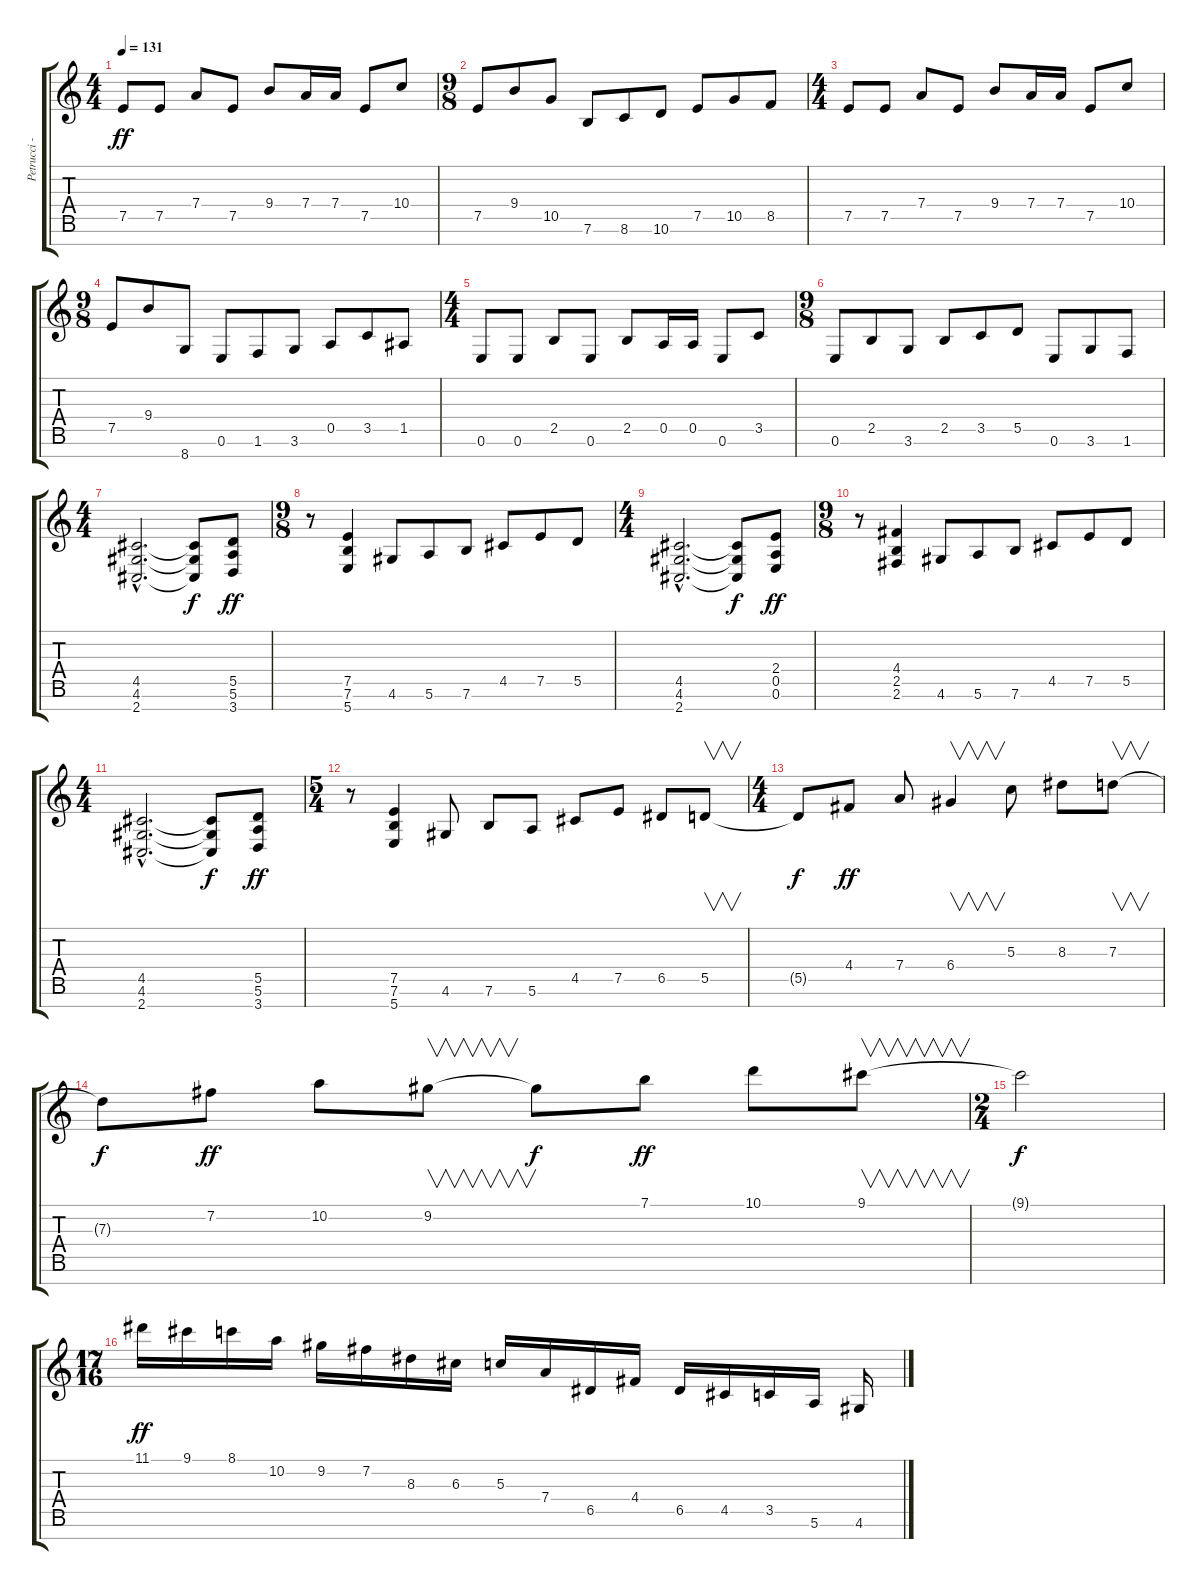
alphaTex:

\track ("Petrucci - Distortion 7st." "Petrucci -") {instrument overdrivenguitar}
\staff {score tabs}
\tuning (E4 B3 G3 D3 A2 E2 B1) {hide}
\ts (4 4)
\tempo 131
\clef g2
\ks c
7.5.8{dy ff} 7.5.8 7.4.8 7.5.8 9.4.8 7.4.16 7.4.16 7.5.8 10.4.8 |
\ts (9 8)
7.5.8 9.4.8 10.5.8 7.6.8 8.6.8 10.6.8 7.5.8 10.5.8 8.5.8 |
\ts (4 4)
7.5.8 7.5.8 7.4.8 7.5.8 9.4.8 7.4.16 7.4.16 7.5.8 10.4.8 |
\ts (9 8)
7.5.8 9.4.8 8.7.8 0.6.8 1.6.8 3.6.8 0.5.8 3.5.8 1.5.8 |
\ts (4 4)
0.6.8 0.6.8 2.5.8 0.6.8 2.5.8 0.5.16 0.5.16 0.6.8 3.5.8 |
\ts (9 8)
0.6.8 2.5.8 3.6.8 2.5.8 3.5.8 5.5.8 0.6.8 3.6.8 1.6.8 |
\ts (4 4)
(4.5{hac} 4.6{hac} 2.7{hac}).2{d} (4.5{t} 4.6{t} 2.7{t}).8{dy f} (5.5 5.6 3.7).8{dy ff} |
\ts (9 8)
r.8 (7.5 7.6 5.7).4 4.6.8 5.6.8 7.6.8 4.5.8 7.5.8 5.5.8 |
\ts (4 4)
(4.5{hac} 4.6{hac} 2.7{hac}).2{d} (4.5{t} 4.6{t} 2.7{t}).8{dy f} (2.4 0.5 0.6).8{dy ff} |
\ts (9 8)
r.8 (4.4 2.5 2.6).4 4.6.8 5.6.8 7.6.8 4.5.8 7.5.8 5.5.8 |
\ts (4 4)
(4.5{hac} 4.6{hac} 2.7{hac}).2{d} (4.5{t} 4.6{t} 2.7{t}).8{dy f} (5.5 5.6 3.7).8{dy ff} |
\ts (5 4)
r.8 (7.5 7.6 5.7).4 4.6.8 7.6.8 5.6.8 4.5.8 7.5.8 6.5.8 5.5.8{v} |
\ts (4 4)
5.5{t}.8{dy f} 4.4.8{dy ff} 7.4.8 6.4.4{v} 5.3.8 8.3.8 7.3.8{v} |
7.3{t}.8{dy f} 7.2.8{dy ff} 10.2.8 9.2.8{v} 9.2{t}.8{dy f} 7.1.8{dy ff} 10.1.8 9.1.8{v} |
\ts (2 4)
9.1{t}.2{dy f} |
\ts (17 16)
11.1.16{dy ff} 9.1.16 8.1.16 10.2.16 9.2.16 7.2.16 8.3.16 6.3.16 5.3.16 7.4.16 6.5.16 4.4.16 6.5.16 4.5.16 3.5.16 5.6.16 4.6.16
